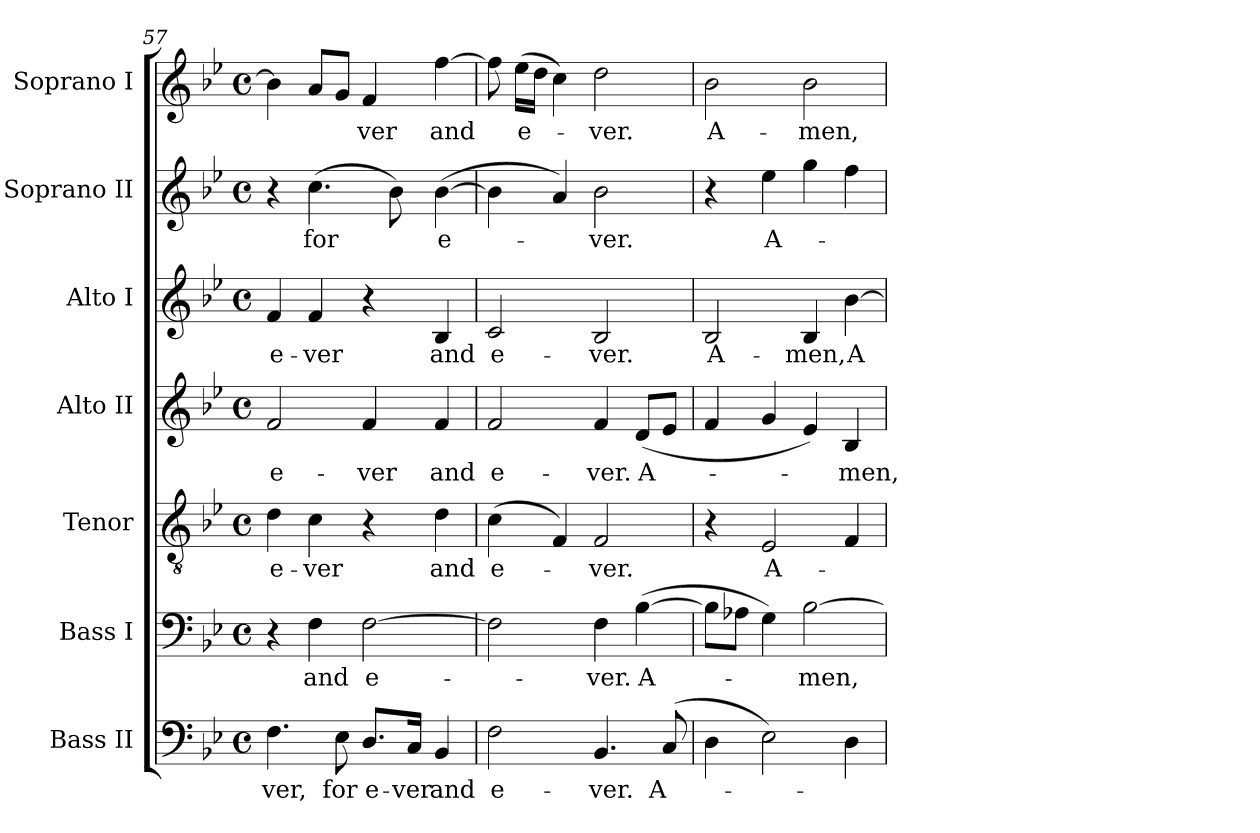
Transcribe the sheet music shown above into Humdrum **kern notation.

**kern	**text	**kern	**text	**kern	**text	**kern	**text	**kern	**text	**kern	**text	**kern	**text
*part7	*part7	*part6	*part6	*part5	*part5	*part4	*part4	*part3	*part3	*part2	*part2	*part1	*part1
*staff7	*staff7	*staff6	*staff6	*staff5	*staff5	*staff4	*staff4	*staff3	*staff3	*staff2	*staff2	*staff1	*staff1
*I"Bass II	*	*I"Bass I	*	*I"Tenor	*	*I"Alto II	*	*I"Alto I	*	*I"Soprano II	*	*I"Soprano I	*
*clefF4	*	*clefF4	*	*clefGv2	*	*clefG2	*	*clefG2	*	*clefG2	*	*clefG2	*
*	*	*	*	*ITrd7c12	*	*	*	*	*	*	*	*	*
*k[b-e-]	*	*k[b-e-]	*	*k[b-e-]	*	*k[b-e-]	*	*k[b-e-]	*	*k[b-e-]	*	*k[b-e-]	*
*B-:	*	*B-:	*	*B-:	*	*B-:	*	*B-:	*	*B-:	*	*B-:	*
*M4/4	*	*M4/4	*	*M4/4	*	*M4/4	*	*M4/4	*	*M4/4	*	*M4/4	*
*met(c)	*	*met(c)	*	*met(c)	*	*met(c)	*	*met(c)	*	*met(c)	*	*met(c)	*
=57	=57	=57	=57	=57	=57	=57	=57	=57	=57	=57	=57	=57	=57
!	!LO:LY:b:color=#000000	!	!	!	!	!	!	!	!	!	!	!	!
!	!	!	!	!	!LO:LY:b:color=#000000	!	!	!	!	!	!	!	!
!	!	!	!	!	!	!	!LO:LY:b:color=#000000	!	!	!	!	!	!
!	!	!	!	!	!	!	!	!	!LO:LY:b:color=#000000	!	!	!	!
4.Fi\	-ver,	4r	.	4Di\	e-	2fi/	e-	4fi/	e-	4r	.	4b-i\]	.
!	!	!	!LO:LY:b:color=#000000	!	!	!	!	!	!	!	!	!	!
!	!	!	!	!	!LO:LY:b:color=#000000	!	!	!	!	!	!	!	!
!	!	!	!	!	!	!	!	!	!LO:LY:b:color=#000000	!	!	!	!
!	!	!	!	!	!	!	!	!	!	!	!LO:LY:b:color=#000000	!	!
.	.	4Fi\	and	4Ci\	-ver	.	.	4fi/	-ver	(4.cci\	for	8ai/L	.
!	!LO:LY:b:color=#000000	!	!	!	!	!	!	!	!	!	!	!	!
8E-i\	for	.	.	.	.	.	.	.	.	.	.	8gi/J	.
!	!LO:LY:b:color=#000000	!	!	!	!	!	!	!	!	!	!	!	!
!	!	!	!LO:LY:b:color=#000000	!	!	!	!	!	!	!	!	!	!
!	!	!	!	!	!	!	!LO:LY:b:color=#000000	!	!	!	!	!	!
!	!	!	!	!	!	!	!	!	!	!	!	!	!LO:LY:b:color=#000000
8.Di/L	e-	[2Fi\	e-	4r	.	4fi/	-ver	4r	.	.	.	4fi/	-ver
.	.	.	.	.	.	.	.	.	.	8b-i\)	.	.	.
!	!LO:LY:b:color=#000000	!	!	!	!	!	!	!	!	!	!	!	!
16Ci/Jk	-ver	.	.	.	.	.	.	.	.	.	.	.	.
!	!LO:LY:b:color=#000000	!	!	!	!	!	!	!	!	!	!	!	!
!	!	!	!	!	!LO:LY:b:color=#000000	!	!	!	!	!	!	!	!
!	!	!	!	!	!	!	!LO:LY:b:color=#000000	!	!	!	!	!	!
!	!	!	!	!	!	!	!	!	!LO:LY:b:color=#000000	!	!	!	!
!	!	!	!	!	!	!	!	!	!	!	!LO:LY:b:color=#000000	!	!
!	!	!	!	!	!	!	!	!	!	!	!	!	!LO:LY:b:color=#000000
4BB-i/	and	.	.	4Di\	and	4fi/	and	4B-i/	and	([4b-i\	e-	[4ffi\	and
!!LO:LB:g=z
=58	=58	=58	=58	=58	=58	=58	=58	=58	=58	=58	=58	=58	=58
!	!LO:LY:b:color=#000000	!	!	!	!	!	!	!	!	!	!	!	!
!	!	!	!	!	!LO:LY:b:color=#000000	!	!	!	!	!	!	!	!
!	!	!	!	!	!	!	!LO:LY:b:color=#000000	!	!	!	!	!	!
!	!	!	!	!	!	!	!	!	!LO:LY:b:color=#000000	!	!	!	!
2Fi\	e-	2Fi\]	.	(4Ci\	e-	2fi/	e-	2ci/	e-	4b-i\]	.	8ffi\]	.
!	!	!	!	!	!	!	!	!	!	!	!	!	!LO:LY:b:color=#000000
.	.	.	.	.	.	.	.	.	.	.	.	(16ee-i\LL	e-
.	.	.	.	.	.	.	.	.	.	.	.	16ddi\JJ	.
.	.	.	.	4FFi/)	.	.	.	.	.	4ai/)	.	4cci\)	.
!	!LO:LY:b:color=#000000	!	!	!	!	!	!	!	!	!	!	!	!
!	!	!	!LO:LY:b:color=#000000	!	!	!	!	!	!	!	!	!	!
!	!	!	!	!	!LO:LY:b:color=#000000	!	!	!	!	!	!	!	!
!	!	!	!	!	!	!	!LO:LY:b:color=#000000	!	!	!	!	!	!
!	!	!	!	!	!	!	!	!	!LO:LY:b:color=#000000	!	!	!	!
!	!	!	!	!	!	!	!	!	!	!	!LO:LY:b:color=#000000	!	!
!	!	!	!	!	!	!	!	!	!	!	!	!	!LO:LY:b:color=#000000
4.BB-i/	-ver.	4Fi\	-ver.	2FFi/	-ver.	4fi/	-ver.	2B-i/	-ver.	2b-i\	-ver.	2ddi\	-ver.
!	!	!	!LO:LY:b:color=#000000	!	!	!	!	!	!	!	!	!	!
!	!	!	!	!	!	!	!LO:LY:b:color=#000000	!	!	!	!	!	!
.	.	([4B-i\	A-	.	.	(8di/L	A-	.	.	.	.	.	.
!	!LO:LY:b:color=#000000	!	!	!	!	!	!	!	!	!	!	!	!
(8Ci/	A-	.	.	.	.	8e-i/J	.	.	.	.	.	.	.
=59	=59	=59	=59	=59	=59	=59	=59	=59	=59	=59	=59	=59	=59
!	!	!	!	!	!	!	!	!	!LO:LY:b:color=#000000	!	!	!	!
!	!	!	!	!	!	!	!	!	!	!	!	!	!LO:LY:b:color=#000000
4Di\	.	8B-i\L]	.	4r	.	4fi/	.	2B-i/	A-	4r	.	2b-i\	A-
.	.	8A-Xi\J	.	.	.	.	.	.	.	.	.	.	.
!	!	!	!	!	!LO:LY:b:color=#000000	!	!	!	!	!	!	!	!
!	!	!	!	!	!	!	!	!	!	!	!LO:LY:b:color=#000000	!	!
2E-i\)	.	4Gi\)	.	2EE-i/	A-	4gi/	.	.	.	4ee-i\	A-	.	.
!	!	!	!LO:LY:b:color=#000000	!	!	!	!	!	!	!	!	!	!
!	!	!	!	!	!	!	!	!	!LO:LY:b:color=#000000	!	!	!	!
!	!	!	!	!	!	!	!	!	!	!	!	!	!LO:LY:b:color=#000000
.	.	[2B-i\	-men,	.	.	4e-i/)	.	4B-i/	-men,	4ggi\	.	2b-i\	-men,
!	!	!	!	!	!	!	!LO:LY:b:color=#000000	!	!	!	!	!	!
!	!	!	!	!	!	!	!	!	!LO:LY:b:color=#000000	!	!	!	!
4Di\	.	.	.	4FFi/	.	4B-i/	-men,	[4b-i\	A-	4ffi\	.	.	.
=	=	=	=	=	=	=	=	=	=	=	=	=	=
*-	*-	*-	*-	*-	*-	*-	*-	*-	*-	*-	*-	*-	*-
